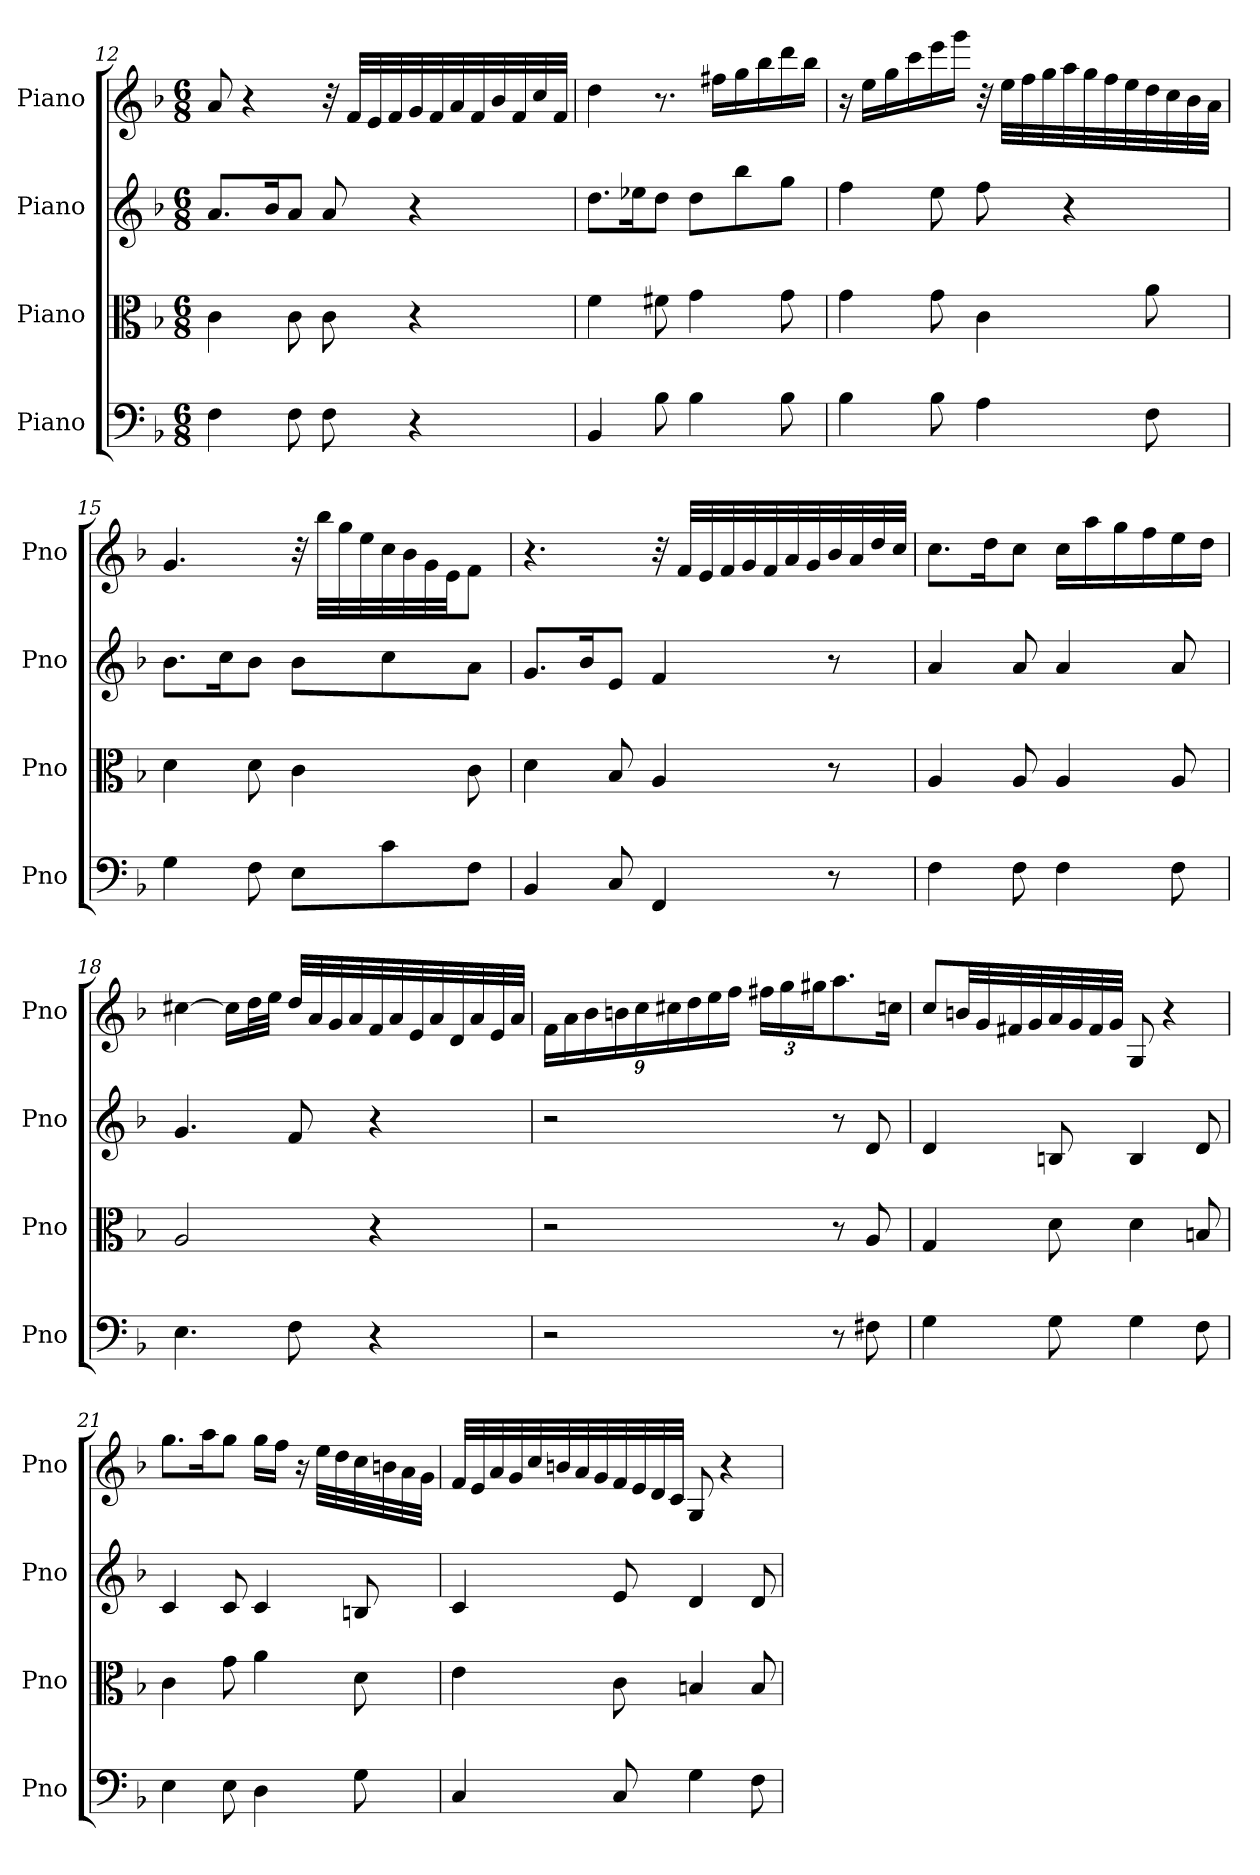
**kern	**kern	**kern	**kern
*part4	*part3	*part2	*part1
*staff4	*staff3	*staff2	*staff1
*I"Piano	*I"Piano	*I"Piano	*I"Piano
*I'Pno	*I'Pno	*I'Pno	*I'Pno
*clefF4	*clefC3	*clefG2	*clefG2
*k[b-]	*k[b-]	*k[b-]	*k[b-]
*M6/8	*M6/8	*M6/8	*M6/8
=12	=12	=12	=12
4F\	4c\	8.a/L	8a/
.	.	.	4r
.	.	16b-/K	.
8F\	8c\	8a/J	.
8F\	8c\	8a/	32r
.	.	.	32f/LLL
.	.	.	32e/
.	.	.	32f/
4r	4r	4r	32g/
.	.	.	32f/
.	.	.	32a/
.	.	.	32f/
.	.	.	32b-/
.	.	.	32f/
.	.	.	32cc/
.	.	.	32f/JJJ
!!LO:PB:g=z
=13	=13	=13	=13
4BB-/	4f\	8.dd\L	4dd\
.	.	16ee-X\K	.
8B-\	8f#X\	8dd\J	8.r
4B-\	4g\	8dd\L	.
.	.	.	16ff#X\LL
.	.	8bb-\	16gg\
.	.	.	16bb-\
8B-\	8g\	8gg\J	16ddd\
.	.	.	16bb-\JJ
=14	=14	=14	=14
4B-\	4g\	4ff\	16r
.	.	.	16ee\LL
.	.	.	16gg\
.	.	.	16ccc\
8B-\	8g\	8ee\	16eee\
.	.	.	16ggg\JJ
4A\	4c\	8ff\	32r
.	.	.	32ee\LLL
.	.	.	32ff\
.	.	.	32gg\
.	.	4r	32aa\
.	.	.	32gg\
.	.	.	32ff\
.	.	.	32ee\
8F\	8a\	.	32dd\
.	.	.	32cc\
.	.	.	32b-\
.	.	.	32a\JJJ
=15	=15	=15	=15
4G\	4d\	8.b-\L	4.g/
.	.	16cc\K	.
8F\	8d\	8b-\J	.
8E\L	4c\	8b-\L	32r
.	.	.	32bb-\LLL
.	.	.	32gg\
.	.	.	32ee\
8c\	.	8cc\	32cc\
.	.	.	32b-\
.	.	.	32g\
.	.	.	32e\JJ
8F\J	8c\	8a\J	8f\J
!!LO:LB:g=z
=16	=16	=16	=16
4BB-/	4d\	8.g/L	4.r
.	.	16b-/K	.
8C/	8B-/	8e/J	.
4FF/	4A/	4f/	32r
.	.	.	32f/LLL
.	.	.	32e/
.	.	.	32f/
.	.	.	32g/
.	.	.	32f/
.	.	.	32a/
.	.	.	32g/
8r	8r	8r	32b-/
.	.	.	32a/
.	.	.	32dd/
.	.	.	32cc/JJJ
=17	=17	=17	=17
4F\	4A/	4a/	8.cc\L
.	.	.	16dd\K
8F\	8A/	8a/	8cc\J
4F\	4A/	4a/	16cc\LL
.	.	.	16aa\
.	.	.	16gg\
.	.	.	16ff\
8F\	8A/	8a/	16ee\
.	.	.	16dd\JJ
=18	=18	=18	=18
4.E\	2A/	4.g/	[4cc#X\
.	.	.	16cc#\LL]
.	.	.	32dd\L
.	.	.	32ee\JJJ
8F\	.	8f/	32dd/LLL
.	.	.	32a/
.	.	.	32g/
.	.	.	32a/
4r	4r	4r	32f/
.	.	.	32a/
.	.	.	32e/
.	.	.	32a/
.	.	.	32d/
.	.	.	32a/
.	.	.	32e/
.	.	.	32a/JJJ
!!LO:LB:g=z
=19	=19	=19	=19
*	*	*	*Xbrackettup
2r	2r	2r	24f\LL
.	.	.	24a\
.	.	.	24b-\
.	.	.	24bn\
.	.	.	24cc\
.	.	.	24cc#X\
.	.	.	24dd\
.	.	.	24ee\
.	.	.	24ff\JJ
.	.	.	24ff#X\LL
.	.	.	24gg\
.	.	.	24gg#X\J
8r	8r	8r	8.aa\
8F#X\	8A/	8d/	.
.	.	.	16ccn\Jk
=20	=20	=20	=20
4G\	4G/	4d/	8cc/L
.	.	.	32bn/LL
.	.	.	32g/
.	.	.	32f#X/
.	.	.	32g/
8G\	8d\	8Bn/	32a/
.	.	.	32g/
.	.	.	32f#/
.	.	.	32g/JJJ
4G\	4d\	4B/	8G/
.	.	.	4r
8F\	8Bn/	8d/	.
=21	=21	=21	=21
4E\	4c\	4c/	8.gg\L
.	.	.	16aa\K
8E\	8g\	8c/	8gg\J
4D\	4a\	4c/	16gg\LL
.	.	.	16ff\JJ
.	.	.	16r
.	.	.	32ee\LLL
.	.	.	32dd\
8G\	8d\	8Bn/	32cc\
.	.	.	32bn\
.	.	.	32a\
.	.	.	32g\JJJ
!!LO:PB:g=z
=22	=22	=22	=22
4C/	4e\	4c/	32f/LLL
.	.	.	32e/
.	.	.	32a/
.	.	.	32g/
.	.	.	32cc/
.	.	.	32bn/
.	.	.	32a/
.	.	.	32g/
8C/	8c\	8e/	32f/
.	.	.	32e/
.	.	.	32d/
.	.	.	32c/JJJ
4G\	4Bn/	4d/	8G/
.	.	.	4r
8F\	8B/	8d/	.
=	=	=	=
*-	*-	*-	*-
